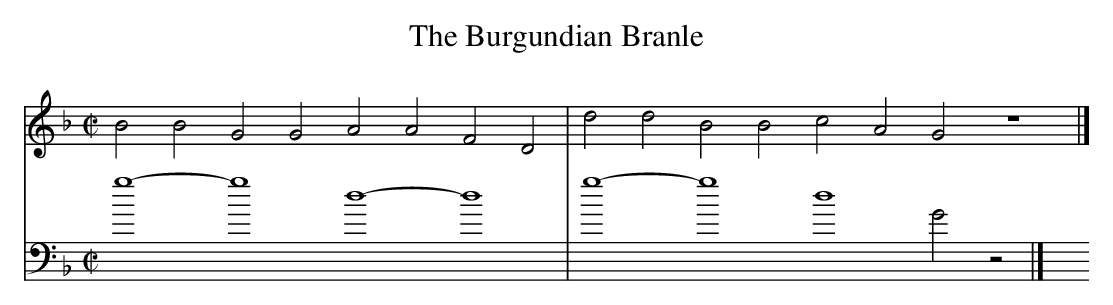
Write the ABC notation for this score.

X:1
T: The Burgundian Branle
M:C|
L:1/2
K:F
V:1
B B G G A A F D | d d B B c A G Z |]
V:2
K:F bass
L:1/2
g2-g2 d2-d2 | g2-g2 d2 G z  |]
